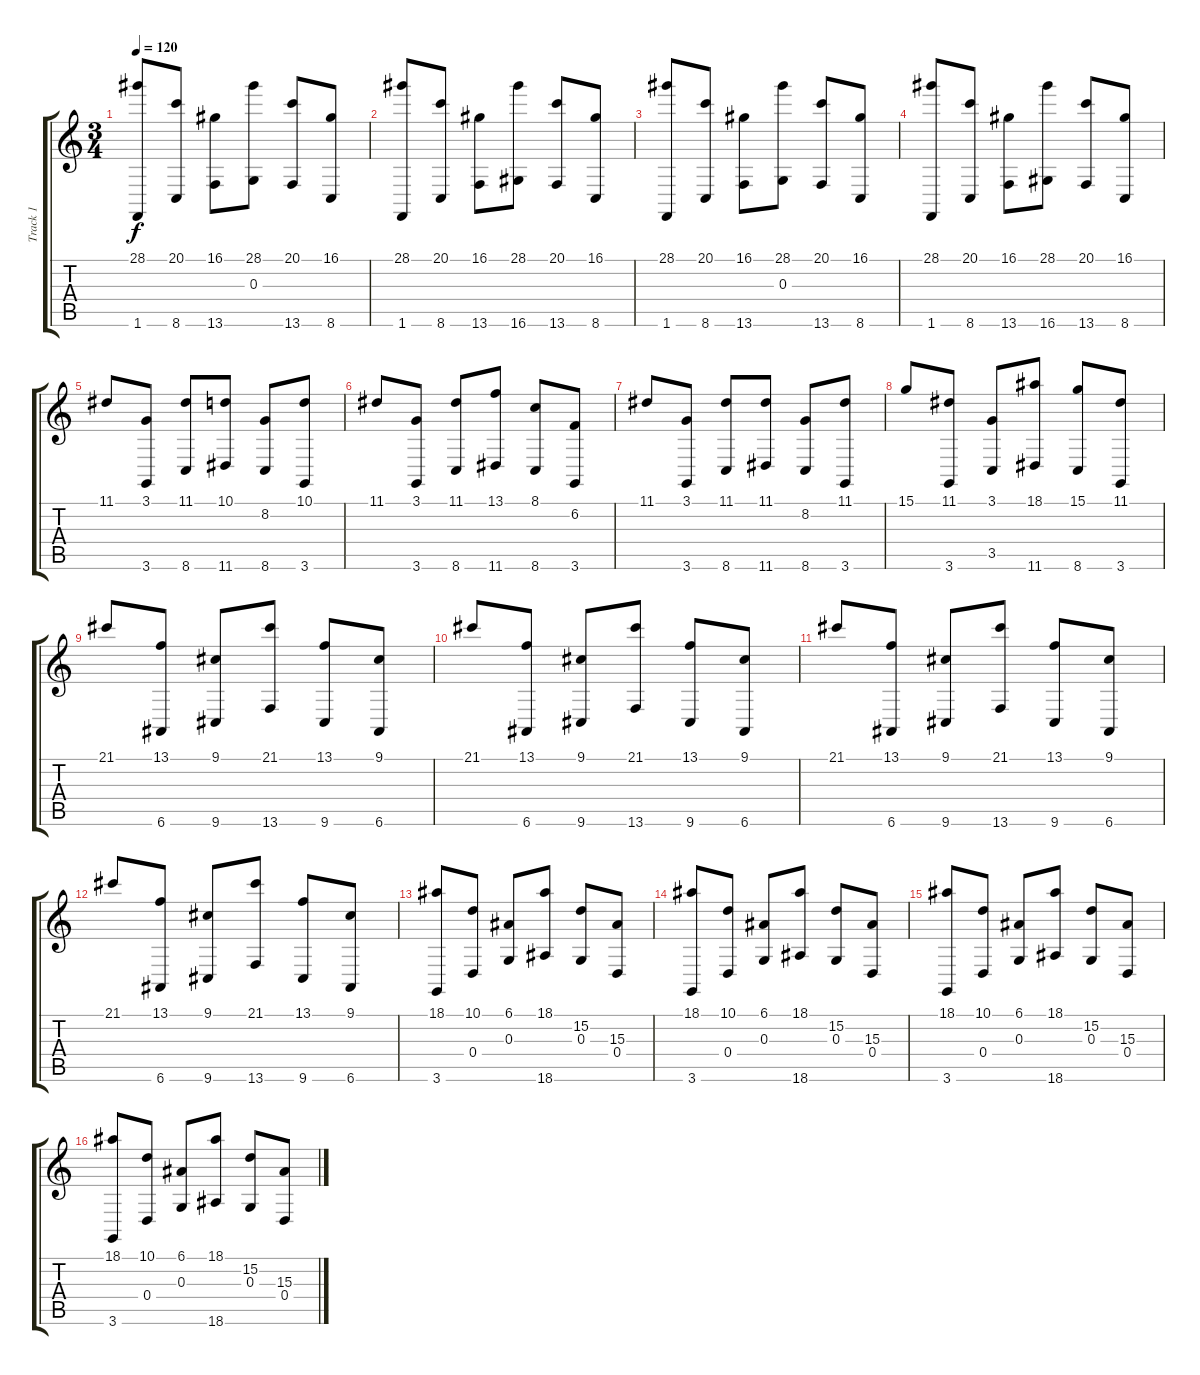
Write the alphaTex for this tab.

\track ("Track 1" "Track 1") {instrument acousticgrandpiano}
\staff {score tabs}
\tuning (E4 B3 G3 D3 A2 E2) {hide}
\ts (3 4)
\tempo 120
\clef g2
\ks c
(28.1 1.6).8{dy f} (20.1 8.6).8 (16.1 13.6).8 (28.1 0.3).8 (20.1 13.6).8 (16.1 8.6).8 |
(28.1 1.6).8 (20.1 8.6).8 (16.1 13.6).8 (28.1 16.6).8 (20.1 13.6).8 (16.1 8.6).8 |
(28.1 1.6).8 (20.1 8.6).8 (16.1 13.6).8 (28.1 0.3).8 (20.1 13.6).8 (16.1 8.6).8 |
(28.1 1.6).8 (20.1 8.6).8 (16.1 13.6).8 (28.1 16.6).8 (20.1 13.6).8 (16.1 8.6).8 |
11.1.8 (3.1 3.6).8 (11.1 8.6).8 (10.1 11.6).8 (8.2 8.6).8 (10.1 3.6).8 |
11.1.8 (3.1 3.6).8 (11.1 8.6).8 (13.1 11.6).8 (8.1 8.6).8 (6.2 3.6).8 |
11.1.8 (3.1 3.6).8 (11.1 8.6).8 (11.1 11.6).8 (8.2 8.6).8 (11.1 3.6).8 |
15.1.8 (11.1 3.6).8 (3.1 3.5).8 (18.1 11.6).8 (15.1 8.6).8 (11.1 3.6).8 |
21.1.8 (13.1 6.6).8 (9.1 9.6).8 (21.1 13.6).8 (13.1 9.6).8 (9.1 6.6).8 |
21.1.8 (13.1 6.6).8 (9.1 9.6).8 (21.1 13.6).8 (13.1 9.6).8 (9.1 6.6).8 |
21.1.8 (13.1 6.6).8 (9.1 9.6).8 (21.1 13.6).8 (13.1 9.6).8 (9.1 6.6).8 |
21.1.8 (13.1 6.6).8 (9.1 9.6).8 (21.1 13.6).8 (13.1 9.6).8 (9.1 6.6).8 |
(18.1 3.6).8 (10.1 0.4).8 (6.1 0.3).8 (18.1 18.6).8 (15.2 0.3).8 (15.3 0.4).8 |
(18.1 3.6).8 (10.1 0.4).8 (6.1 0.3).8 (18.1 18.6).8 (15.2 0.3).8 (15.3 0.4).8 |
(18.1 3.6).8 (10.1 0.4).8 (6.1 0.3).8 (18.1 18.6).8 (15.2 0.3).8 (15.3 0.4).8 |
(18.1 3.6).8 (10.1 0.4).8 (6.1 0.3).8 (18.1 18.6).8 (15.2 0.3).8 (15.3 0.4).8
